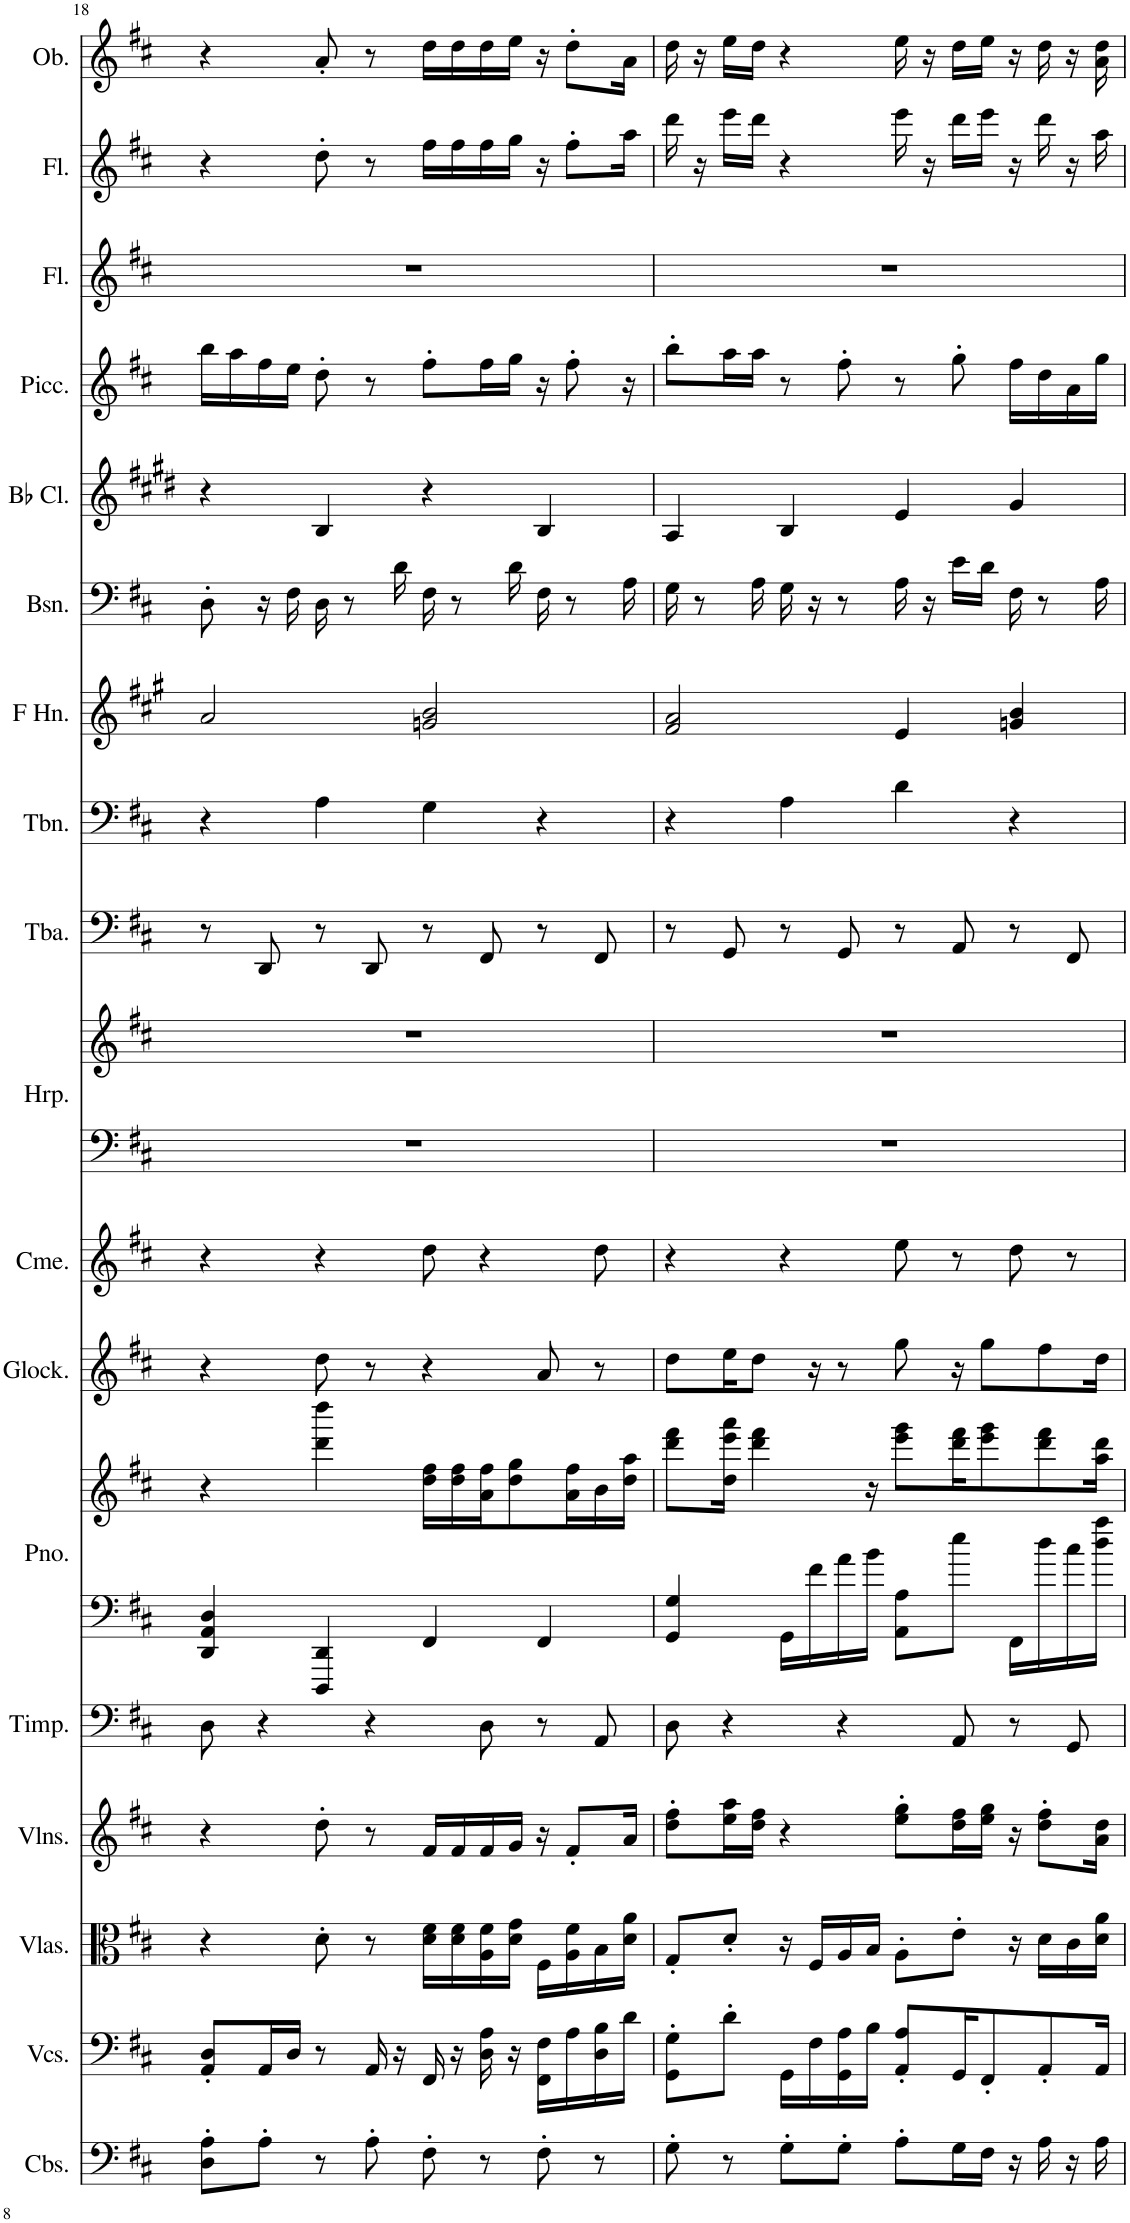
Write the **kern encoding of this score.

**kern	**kern	**kern	**kern	**kern	**kern	**kern	**kern	**kern	**kern	**kern	**kern	**kern	**kern	**kern	**kern	**kern	**kern	**kern	**kern
*part18	*part17	*part16	*part15	*part14	*part13	*part13	*part12	*part11	*part10	*part10	*part9	*part8	*part7	*part6	*part5	*part4	*part3	*part2	*part1
*staff20	*staff19	*staff18	*staff17	*staff16	*staff15	*staff14	*staff13	*staff12	*staff11	*staff10	*staff9	*staff8	*staff7	*staff6	*staff5	*staff4	*staff3	*staff2	*staff1
*I"Contrabasses	*I"Violoncellos	*I"Violas	*I"Violins	*I"Timpani	*I"Piano	*	*I"Glockenspiel	*I"Chimes	*I"Harp	*	*I"Tuba	*I"Trombone	*I"Horn in F	*I"Bassoon	*I"Bb Clarinet	*I"Piccolo	*I"Flute	*I"Flute	*I"Oboe
*I'Cbs.	*I'Vcs.	*I'Vlas.	*I'Vlns.	*I'Timp.	*I'Pno.	*	*I'Glock.	*I'Cme.	*I'Hrp.	*	*I'Tba.	*I'Tbn.	*	*I'Bsn.	*I'Bb Cl.	*I'Picc.	*I'Fl.	*I'Fl.	*I'Ob.
!!LO:PB:g=z
*clefF4	*clefF4	*clefC3	*clefG2	*clefF4	*clefF4	*clefG2	*clefG2	*clefG2	*clefF4	*clefG2	*clefF4	*clefF4	*clefG2	*clefF4	*clefG2	*clefG2	*clefG2	*clefG2	*clefG2
*Trd7c12	*	*	*	*	*	*	*Trd-14c-24	*	*	*	*	*	*Trd4c7	*	*Trd1c2	*Trd-7c-12	*	*	*
*k[f#c#]	*k[f#c#]	*k[f#c#]	*k[f#c#]	*k[f#c#]	*k[f#c#]	*k[f#c#]	*k[f#c#]	*k[f#c#]	*k[f#c#]	*k[f#c#]	*k[f#c#]	*k[f#c#]	*k[f#c#g#]	*k[f#c#]	*k[f#c#g#d#]	*k[f#c#]	*k[f#c#]	*k[f#c#]	*k[f#c#]
*M4/4	*M4/4	*M4/4	*M4/4	*M4/4	*M4/4	*M4/4	*M4/4	*M4/4	*M4/4	*M4/4	*M4/4	*M4/4	*M4/4	*M4/4	*M4/4	*M4/4	*M4/4	*M4/4	*M4/4
=18	=18	=18	=18	=18	=18	=18	=18	=18	=18	=18	=18	=18	=18	=18	=18	=18	=18	=18	=18
8D\' 8A\'L	8AA/' 8D/'L	4r	4r	8D\	4DD/ 4AA/ 4D/	4r	4r	4r	1r	1r	8r	4r	2a/	8D'\	4r	16bb\LL	1r	4r	4r
.	.	.	.	.	.	.	.	.	.	.	.	.	.	.	.	16aa\	.	.	.
8A'\J	16AA/L	.	.	4r	.	.	.	.	.	.	8DD/	.	.	16r	.	16ff#\	.	.	.
.	16D/JJ	.	.	.	.	.	.	.	.	.	.	.	.	16F#\	.	16ee\JJ	.	.	.
8r	8r	8d'\	8dd'\	.	4DDD/ 4DD/	4ddd\ 4dddd\	8dd\	4r	.	.	8r	4A\	.	16D\	4B/	8dd'\	.	8dd'\	8a'/
.	.	.	.	.	.	.	.	.	.	.	.	.	.	8r	.	.	.	.	.
8A'\	16AA/	8r	8r	4r	.	.	8r	.	.	.	8DD/	.	.	.	.	8r	.	8r	8r
.	16r	.	.	.	.	.	.	.	.	.	.	.	.	16d\	.	.	.	.	.
8F#'\	16FF#/	16d\ 16f#\LL	16f#/LL	.	4FF#/	16dd\ 16ff#\LL	4r	8dd\	.	.	8r	4G\	2gn/ 2b/	16F#\	4r	8ff#'\L	.	16ff#\LL	16dd\LL
.	16r	16d\ 16f#\	16f#/	.	.	16dd\ 16ff#\	.	.	.	.	.	.	.	8r	.	.	.	16ff#\	16dd\
8r	16D\ 16A\	16A\ 16f#\	16f#/	8D\	.	16a\ 16ff#\J	.	4r	.	.	8FF#/	.	.	.	.	16ff#\L	.	16ff#\	16dd\
.	16r	16d\ 16g\JJ	16g/JJ	.	.	8dd\ 8gg\	.	.	.	.	.	.	.	16d\	.	16gg\JJ	.	16gg\JJ	16ee\JJ
8F#'\	16FF#\ 16F#\LL	16F#\LL	16r	8r	4FF#/	.	8a/	.	.	.	8r	4r	.	16F#\	4B/	16r	.	16r	16r
.	16A\	16A\ 16f#\	8f#'/L	.	.	16a\ 16ff#\L	.	.	.	.	.	.	.	8r	.	8ff#'\	.	8ff#'\L	8dd'\L
8r	16D\ 16B\	16B\	.	8AA/	.	16b\	8r	8dd\	.	.	8FF#/	.	.	.	.	.	.	.	.
.	16d\JJ	16d\ 16a\JJ	16a/Jk	.	.	16dd\ 16aa\JJ	.	.	.	.	.	.	.	16A\	.	16r	.	16aa\Jk	16a\Jk
=19	=19	=19	=19	=19	=19	=19	=19	=19	=19	=19	=19	=19	=19	=19	=19	=19	=19	=19	=19
8G'\	8GG\' 8G\'L	8G'/L	8dd\' 8ff#\'L	8D\	4GG/ 4G/	8ddd\ 8fff#\L	8dd\L	4r	1r	1r	8r	4r	2f#/ 2a/	16G\	4A/	8bb'\L	1r	16ddd\	16dd\
.	.	.	.	.	.	.	.	.	.	.	.	.	.	8r	.	.	.	16r	16r
8r	8d'\J	8d'/J	16ee\ 16aa\L	4r	.	16dd\ 16eee\ 16aaa\Jk	16ee\K	.	.	.	8GG/	.	.	.	.	16aa\L	.	16eee\LL	16ee\LL
.	.	.	16dd\ 16ff#\JJ	.	.	4ddd\ 4fff#\	8dd\J	.	.	.	.	.	.	16A\	.	16aa\JJ	.	16ddd\JJ	16dd\JJ
8G'\L	16GG\LL	16r	4r	.	16GG\LL	.	.	4r	.	.	8r	4A\	.	16G\	4B/	8r	.	4r	4r
.	16F#\	16F#/LL	.	.	16f#\	.	16r	.	.	.	.	.	.	16r	.	.	.	.	.
8G'\J	16GG\ 16A\	16A/	.	4r	16a\	.	8r	.	.	.	8GG/	.	.	8r	.	8ff#'\	.	.	.
.	16B\JJ	16B/JJ	.	.	16b\JJ	16r	.	.	.	.	.	.	.	.	.	.	.	.	.
8A'\L	8AA/' 8A/'L	8A'\L	8ee\' 8gg\'L	.	8AA\ 8A\L	8eee\ 8ggg\L	8gg\	8ee\	.	.	8r	4d\	4e/	16A\	4e/	8r	.	16eee\	16ee\
.	.	.	.	.	.	.	.	.	.	.	.	.	.	16r	.	.	.	16r	16r
16G\L	16GG/K	8e'\J	16dd\ 16ff#\L	8AA/	8ee\J	16ddd\ 16fff#\K	16r	8r	.	.	8AA/	.	.	16e\LL	.	8gg'\	.	16ddd\LL	16dd\LL
16F#\JJ	8FF#'/	.	16ee\ 16gg\JJ	.	.	8eee\ 8ggg\	8gg\L	.	.	.	.	.	.	16d\JJ	.	.	.	16eee\JJ	16ee\JJ
16r	.	16r	16r	8r	16FF#\LL	.	.	8dd\	.	.	8r	4r	4gn/ 4b/	16F#\	4g#/	16ff#\LL	.	16r	16r
16A\	8AA'/	16d\LL	8dd\' 8ff#\'L	.	16dd\	8ddd\ 8fff#\	8ff#\	.	.	.	.	.	.	8r	.	16dd\	.	16ddd\	16dd\
16r	.	16c#\	.	8GG/	16cc#\	.	.	8r	.	.	8FF#/	.	.	.	.	16a\	.	16r	16r
16A\	16AA/Jk	16d\ 16a\JJ	16a\ 16dd\Jk	.	16dd\ 16aa\JJ	16aa\ 16ddd\Jk	16dd\Jk	.	.	.	.	.	.	16A\	.	16gg\JJ	.	16aa\	16a\ 16dd\
=	=	=	=	=	=	=	=	=	=	=	=	=	=	=	=	=	=	=	=
*-	*-	*-	*-	*-	*-	*-	*-	*-	*-	*-	*-	*-	*-	*-	*-	*-	*-	*-	*-
